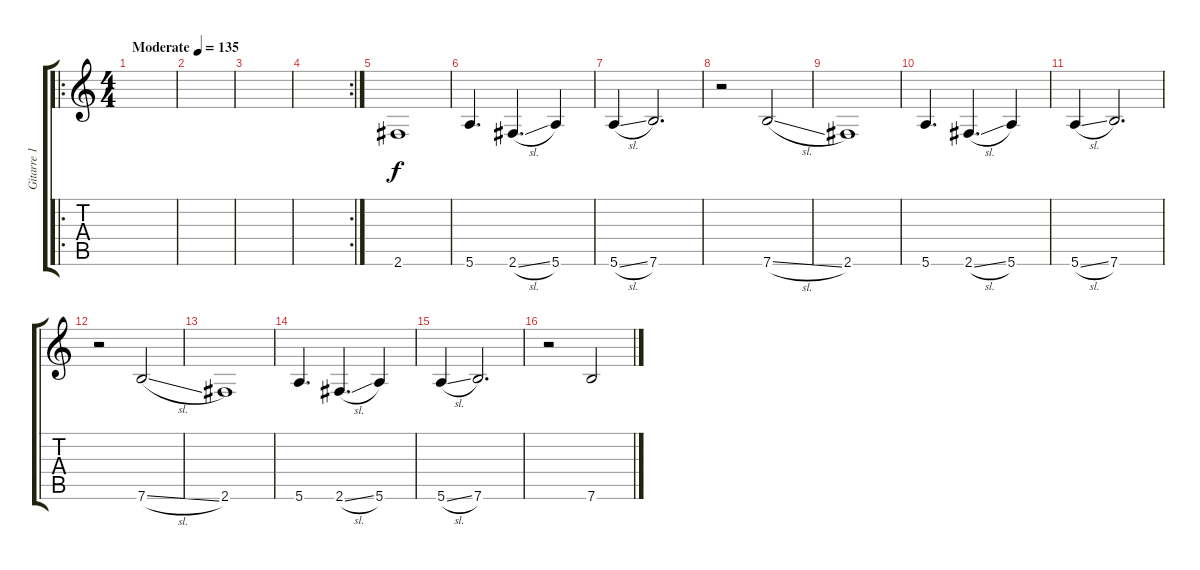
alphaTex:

\track ("Gitarre 1" "Gitarre 1") {instrument electricguitarclean}
\staff {score tabs}
\tuning (E4 B3 G3 D3 A2 E2) {hide}
\ro
\ts (4 4)
\tempo (135 "Moderate")
\clef g2
\ks c
|
|
|
\rc 2
|
2.6.1 |
5.6.4{d} 2.6{sl}.4{d} 5.6.4 |
5.6{sl}.4 7.6.2{d} |
r.2 7.6{sl}.2 |
2.6.1 |
5.6.4{d} 2.6{sl}.4{d} 5.6.4 |
5.6{sl}.4 7.6.2{d} |
r.2 7.6{sl}.2 |
2.6.1 |
5.6.4{d} 2.6{sl}.4{d} 5.6.4 |
5.6{sl}.4 7.6.2{d} |
r.2 7.6{sl}.2
